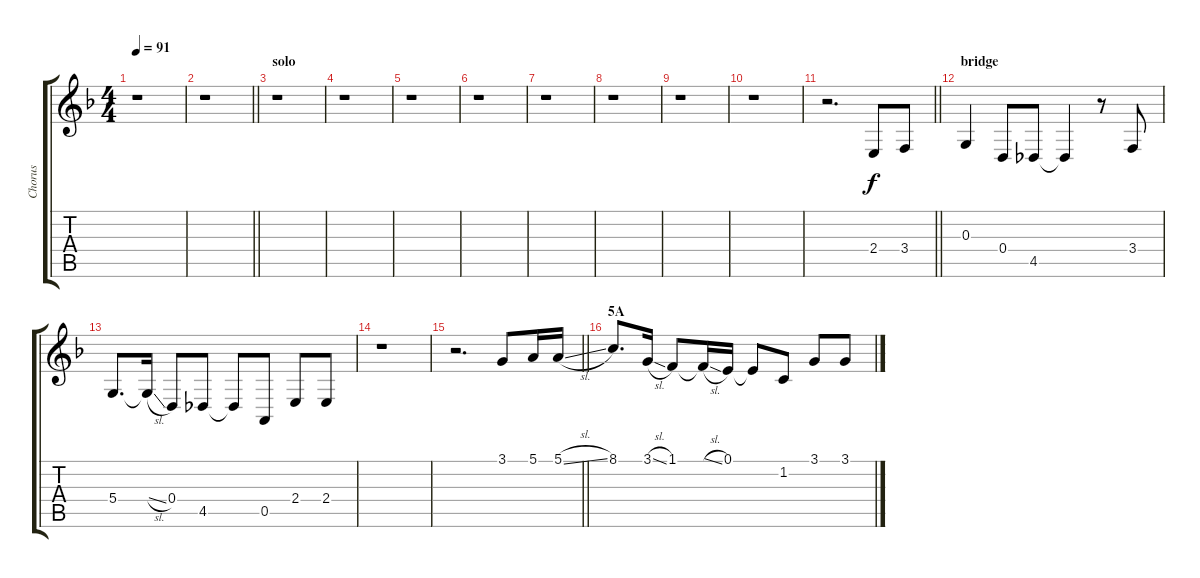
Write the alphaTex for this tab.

\track ("Chorus" "Chorus") {instrument voiceoohs}
\staff {score tabs}
\tuning (E4 B3 G3 D3 A2 E2) {hide}
\ts (4 4)
\tempo 91
\clef g2
\ks f
r.1{dy f} |
\barLineRight lightlight
r.1 |
\section ("" "solo")
r.1 |
r.1 |
r.1 |
r.1 |
r.1 |
r.1 |
r.1 |
r.1 |
\barLineRight lightlight
r.2{d} 2.4.8 3.4.8 |
\section ("" "bridge")
0.3.4 0.4.8 4.5.8 4.5{t}.4 r.8 3.4.8 |
5.4.8{d} 5.4{sl t}.16 0.4.8 4.5.8 4.5{t}.8 0.5.8 2.4.8 2.4.8 |
r.1 |
\barLineRight lightlight
r.2{d} 3.1.8 5.1.16 5.1{sl}.16 |
\section ("" "5A")
8.1.8{d} 3.1{sl}.16 1.1.8 1.1{sl t}.16 0.1.16 0.1{t}.8 1.2.8 3.1.8 3.1.8
